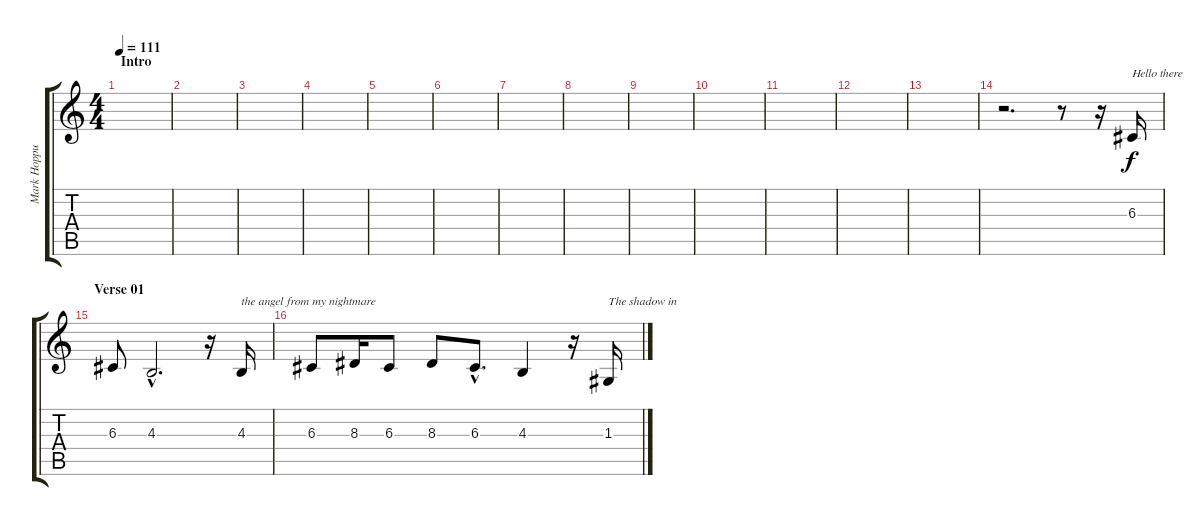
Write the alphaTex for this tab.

\track ("Mark Hoppus - Vocal" "Mark Hoppu") {instrument lead1square}
\staff {score tabs}
\tuning (E4 B3 G3 D3 A2 E2) {hide}
\ts (4 4)
\section ("" "Intro")
\tempo 111
\clef g2
\ks c
|
|
|
|
|
|
|
|
|
|
|
|
|
r.2{d} r.8 r.16 6.3.16{txt "Hello there"} |
\section ("" "Verse 01")
6.3.8 4.3{hac}.2{d} r.16 4.3.16{txt "the angel from my nightmare"} |
6.3.8 8.3.16 6.3.8 8.3.8 6.3{hac}.8{d} 4.3.4 r.16 1.3.16{txt "The shadow in "}
